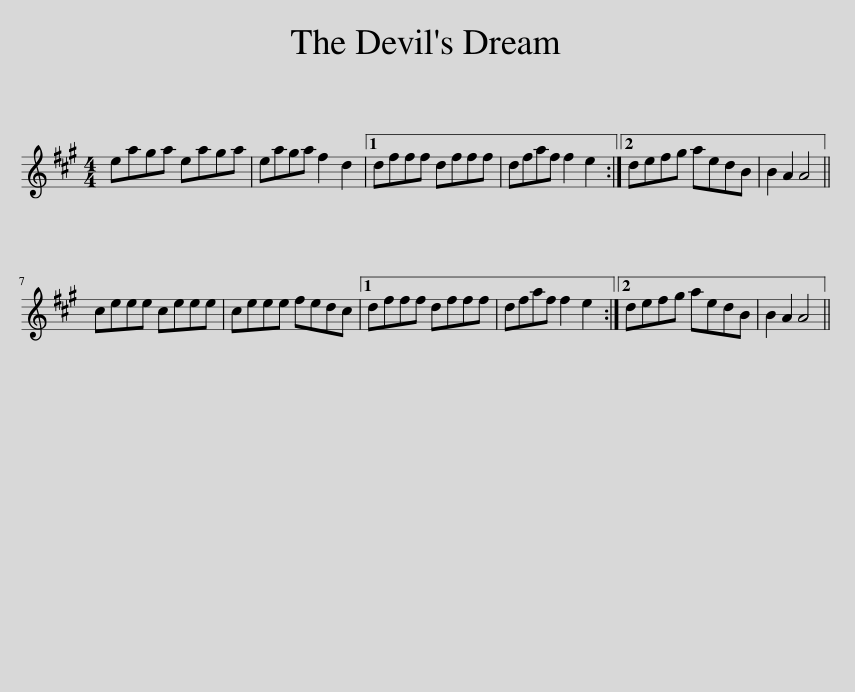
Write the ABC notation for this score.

X:1
L:1/8
M:4/4
I:linebreak $
K:A
V:1 treble
V:1
 eaga eaga | eaga f2 d2 |1 dfff dfff | dfaf f2 e2 :|2 defg aedB | %5
 B2 A2 A4 ||$ ceee ceee | ceee fedc |1 dfff dfff | dfaf f2 e2 :|2 %10
 defg aedB | B2 A2 A4 || %12
